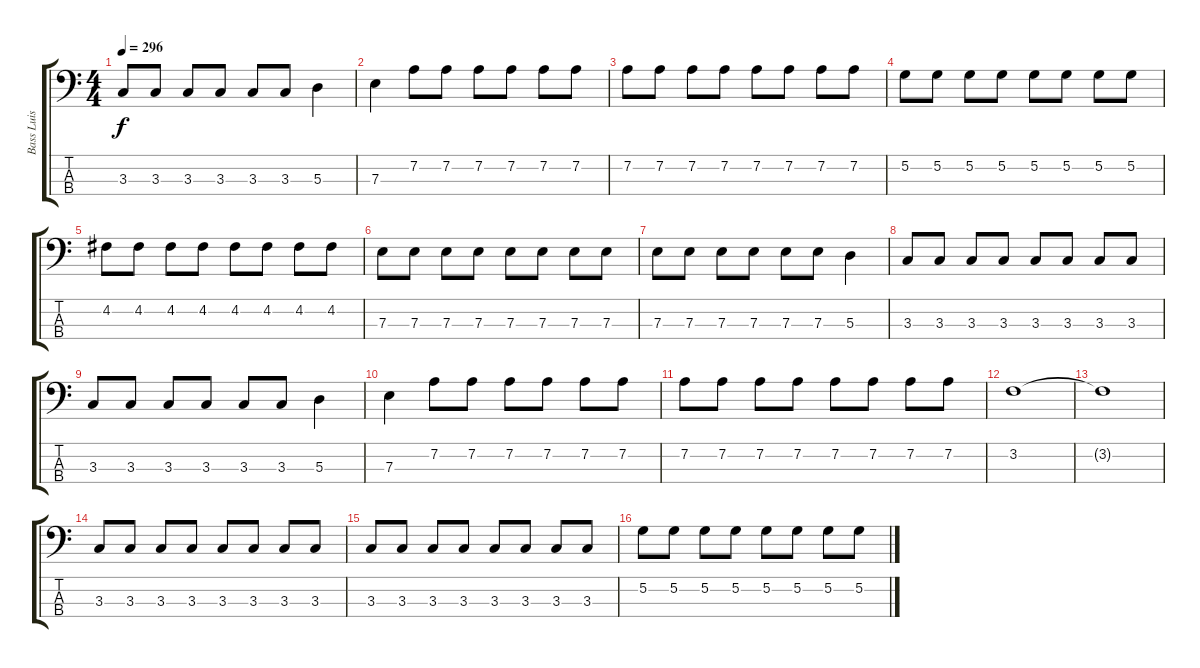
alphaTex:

\track ("Bass Luis Mariutti" "Bass Luis ") {instrument electricbassfinger}
\staff {score tabs}
\tuning (G2 D2 A1 E1) {hide}
\ts (4 4)
\tempo 296
\clef f4
\ks c
3.3.8{dy f} 3.3.8 3.3.8 3.3.8 3.3.8 3.3.8 5.3.4 |
7.3.4 7.2.8 7.2.8 7.2.8 7.2.8 7.2.8 7.2.8 |
7.2.8 7.2.8 7.2.8 7.2.8 7.2.8 7.2.8 7.2.8 7.2.8 |
5.2.8 5.2.8 5.2.8 5.2.8 5.2.8 5.2.8 5.2.8 5.2.8 |
4.2.8 4.2.8 4.2.8 4.2.8 4.2.8 4.2.8 4.2.8 4.2.8 |
7.3.8 7.3.8 7.3.8 7.3.8 7.3.8 7.3.8 7.3.8 7.3.8 |
7.3.8 7.3.8 7.3.8 7.3.8 7.3.8 7.3.8 5.3.4 |
3.3.8 3.3.8 3.3.8 3.3.8 3.3.8 3.3.8 3.3.8 3.3.8 |
3.3.8 3.3.8 3.3.8 3.3.8 3.3.8 3.3.8 5.3.4 |
7.3.4 7.2.8 7.2.8 7.2.8 7.2.8 7.2.8 7.2.8 |
7.2.8 7.2.8 7.2.8 7.2.8 7.2.8 7.2.8 7.2.8 7.2.8 |
3.2.1 |
3.2{t}.1 |
3.3.8 3.3.8 3.3.8 3.3.8 3.3.8 3.3.8 3.3.8 3.3.8 |
3.3.8 3.3.8 3.3.8 3.3.8 3.3.8 3.3.8 3.3.8 3.3.8 |
5.2.8 5.2.8 5.2.8 5.2.8 5.2.8 5.2.8 5.2.8 5.2.8
